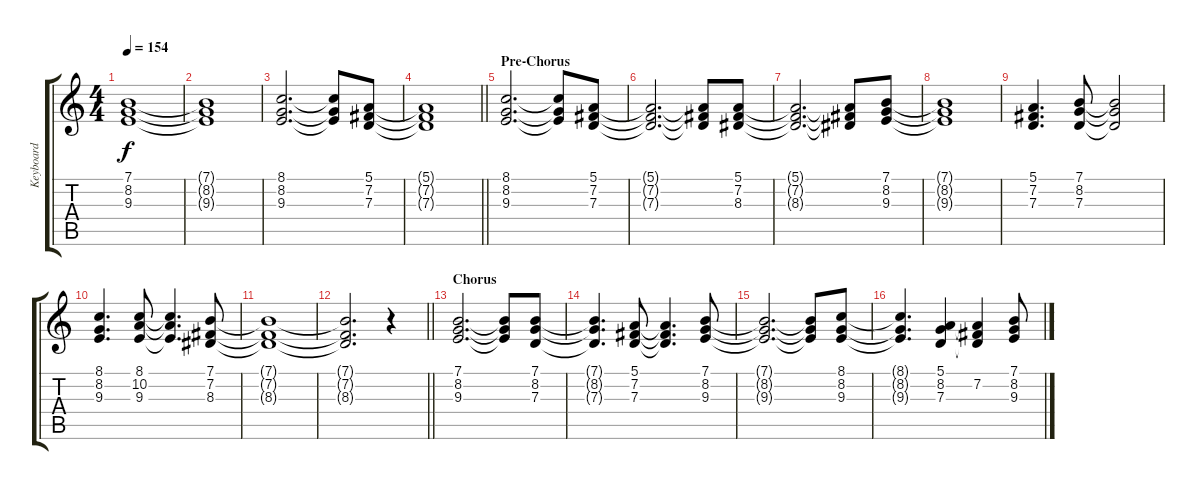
\track ("Keyboard" "Keyboard") {instrument stringensemble1}
\staff {score tabs}
\tuning (E4 B3 G3 D3 A2 E2) {hide}
\ts (4 4)
\tempo 154
\clef g2
\ks c
(7.1 8.2 9.3).1{dy f} |
(7.1{t} 8.2{t} 9.3{t}).1 |
(8.1 8.2 9.3).2{d} (8.1{t} 8.2{t} 9.3{t}).8 (5.1 7.2 7.3).8 |
\barLineRight lightlight
(5.1{t} 7.2{t} 7.3{t}).1 |
\section ("" "Pre-Chorus")
(8.1 8.2 9.3).2{d} (8.1{t} 8.2{t} 9.3{t}).8 (5.1 7.2 7.3).8 |
(5.1{t} 7.2{t} 7.3{t}).2{d} (5.1{t} 7.2{t} 7.3{t}).8 (5.1 7.2 8.3).8 |
(5.1{t} 7.2{t} 8.3{t}).2{d} (5.1{t} 7.2{t} 8.3{t}).8 (7.1 8.2 9.3).8 |
(7.1{t} 8.2{t} 9.3{t}).1 |
(5.1 7.2 7.3).4{d} (7.1 8.2 7.3).8 (7.1{t} 8.2{t} 7.3{t}).2 |
(8.1 8.2 9.3).4{d} (8.1 10.2 9.3).8 (8.1{t} 10.2{t} 9.3{t}).4{d} (7.1 7.2 8.3).8 |
(7.1{t} 7.2{t} 8.3{t}).1 |
\barLineRight lightlight
(7.1{t} 7.2{t} 8.3{t}).2{d} r.4 |
\section ("" "Chorus")
(7.1 8.2 9.3).2{d} (7.1{t} 8.2{t} 9.3{t}).8 (7.1 8.2 7.3).8 |
(7.1{t} 8.2{t} 7.3{t}).4{d} (5.1 7.2 7.3).8 (5.1{t} 7.2{t} 7.3{t}).4{d} (7.1 8.2 9.3).8 |
(7.1{t} 8.2{t} 9.3{t}).2{d} (7.1{t} 8.2{t} 9.3{t}).8 (8.1 8.2 9.3).8 |
(8.1{t} 8.2{t} 9.3{t}).4{d} (5.1 8.2 7.3).4 (5.1{t} 7.2 7.3{t}).4 (7.1 8.2 9.3).8
